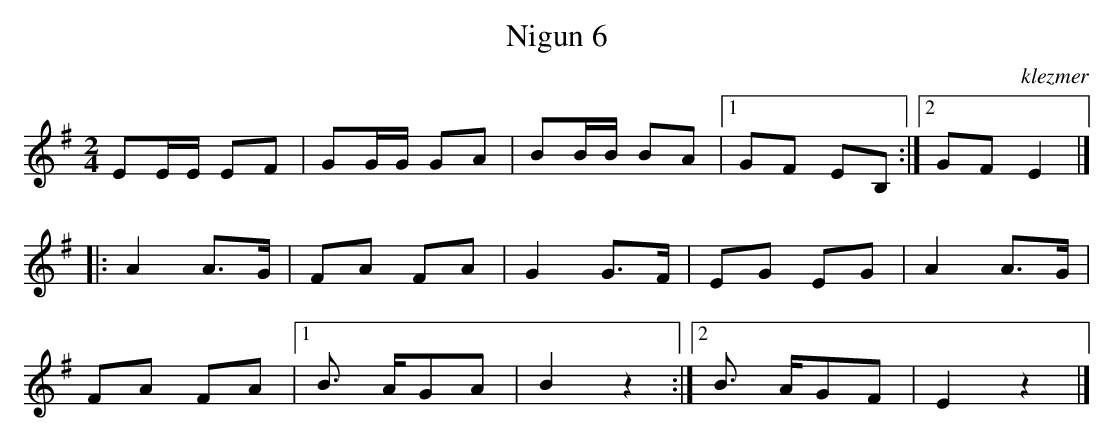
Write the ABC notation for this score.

X:1
T:Nigun 6
O:klezmer
M:2/4
L:1/8
K:Em
EE/E/ EF |GG/G/ GA |BB/B/ BA |1 GF EB, :|2GF E2 |]
|: A2 A3/2G/|FA FA |G2 G3/2F/|EG EG |A2 A3/2G/|
FA FA |1B3/2 A/GA |B2 z2 :|2B3/2 A/GF |E2 z2 |]
